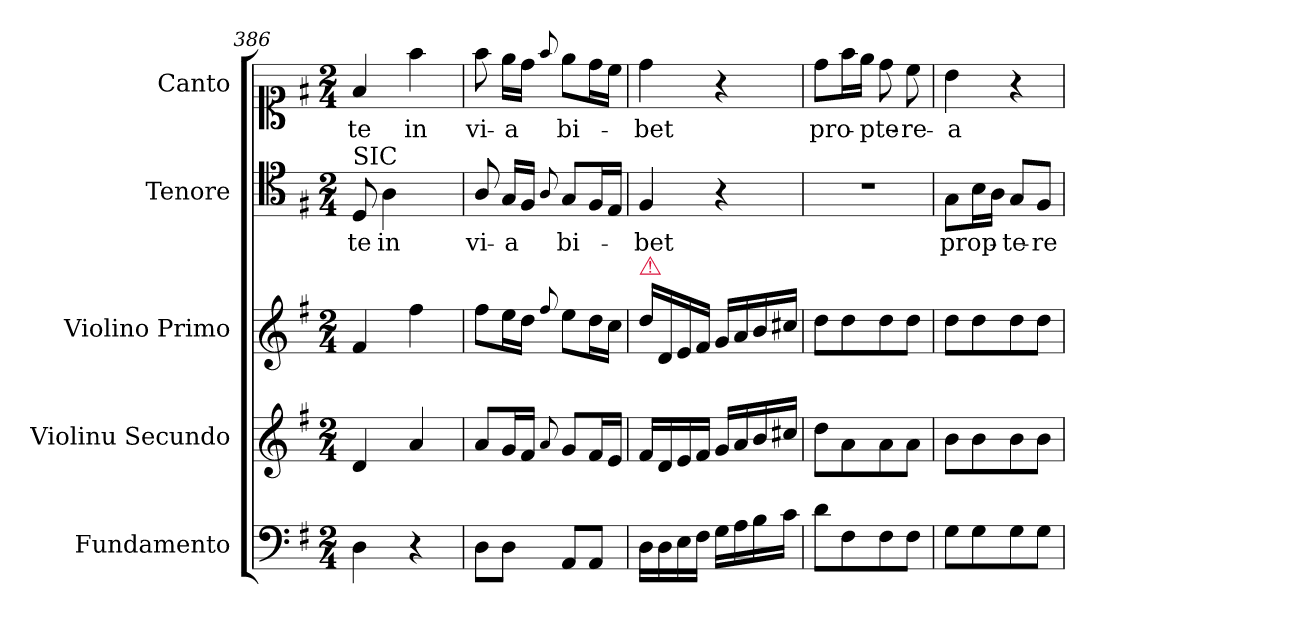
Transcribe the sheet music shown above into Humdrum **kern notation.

**kern	**kern	**kern	**kern	**text	**kern	**text
*part5	*part4	*part3	*part2	*part2	*part1	*part1
*staff5	*staff4	*staff3	*staff2	*staff2	*staff1	*staff1
*I"Fundamento	*I"Violinu Secundo	*I"Violino Primo	*I"Tenore	*	*I"Canto	*
*	*I'vl 2	*I'vl 1	*I'T	*	*	*
*clefF4	*clefG2	*clefG2	*clefC4	*	*clefC1	*
*k[f#]	*k[f#]	*k[f#]	*k[f#]	*	*k[f#]	*
*G:	*G:	*G:	*G:	*	*G:	*
*M2/4	*M2/4	*M2/4	*M2/4	*	*M2/4	*
=386	=386	=386	=386	=386	=386	=386
!	!	!	!LO:TX:a:t=SIC	!	!	!
4D\	4d/	4f#/	8D/	-te	4f#/	-te
.	.	.	4A\	in	.	.
4r	4a/	4ff#\	.	.	4ff#\	in
.	.	.	8ryy	.	.	.
=387	=387	=387	=387	=387	=387	=387
8D\L	8a/L	8ff#\L	8A/	vi-	8ff#\	vi-
8D\J	16g/L	16ee\L	16G/LL	-a	16ee\LL	-a
.	16f#/JJ	16dd\JJ	16F#/JJ	.	16dd\JJ	.
.	8qqa/	8qqff#/	8qqA/	.	8qqff#/	.
8AA/L	8g/L	8ee\L	8G/L	bi-	8ee\L	bi-
8AA/J	16f#/L	16dd\L	16F#/L	.	16dd\L	.
.	16e/JJ	16cc\JJ	16E/JJ	.	16cc\JJ	.
=388	=388	=388	=388	=388	=388	=388
!	!	!LO:TX:a:color=crimson:t=⚠	!	!	!	!
16D\LL	16f#/LL	16dd\LL	4F#/	-bet	4dd\	-bet
16D\	16d/	16d/	.	.	.	.
16E\	16e/	16e/	.	.	.	.
16F#\JJ	16f#/JJ	16f#/JJ	.	.	.	.
16G\LL	16g/LL	16g/LL	4r	.	4r	.
16A\	16a/	16a/	.	.	.	.
16B\	16b/	16b/	.	.	.	.
16c\JJ	16cc#X/JJ	16cc#X/JJ	.	.	.	.
=389	=389	=389	=389	=389	=389	=389
8d\L	8dd\L	8dd\L	2r	.	8dd\L	pro-
8F#\	8a\	8dd\	.	.	16ff#\L	.
.	.	.	.	.	16ee\JJ	.
8F#\	8a\	8dd\	.	.	8dd\	-pte-
8F#\J	8a\J	8dd\J	.	.	8cc\	-re-
=390	=390	=390	=390	=390	=390	=390
8G\L	8b\L	8dd\L	8G\L	prop-	4b\	-a
8G\	8b\	8dd\	16B\L	.	.	.
.	.	.	16A\JJ	.	.	.
8G\	8b\	8dd\	8G/L	-te-	4r	.
8G\J	8b\J	8dd\J	8F#/J	-re-	.	.
=	=	=	=	=	=	=
*-	*-	*-	*-	*-	*-	*-
